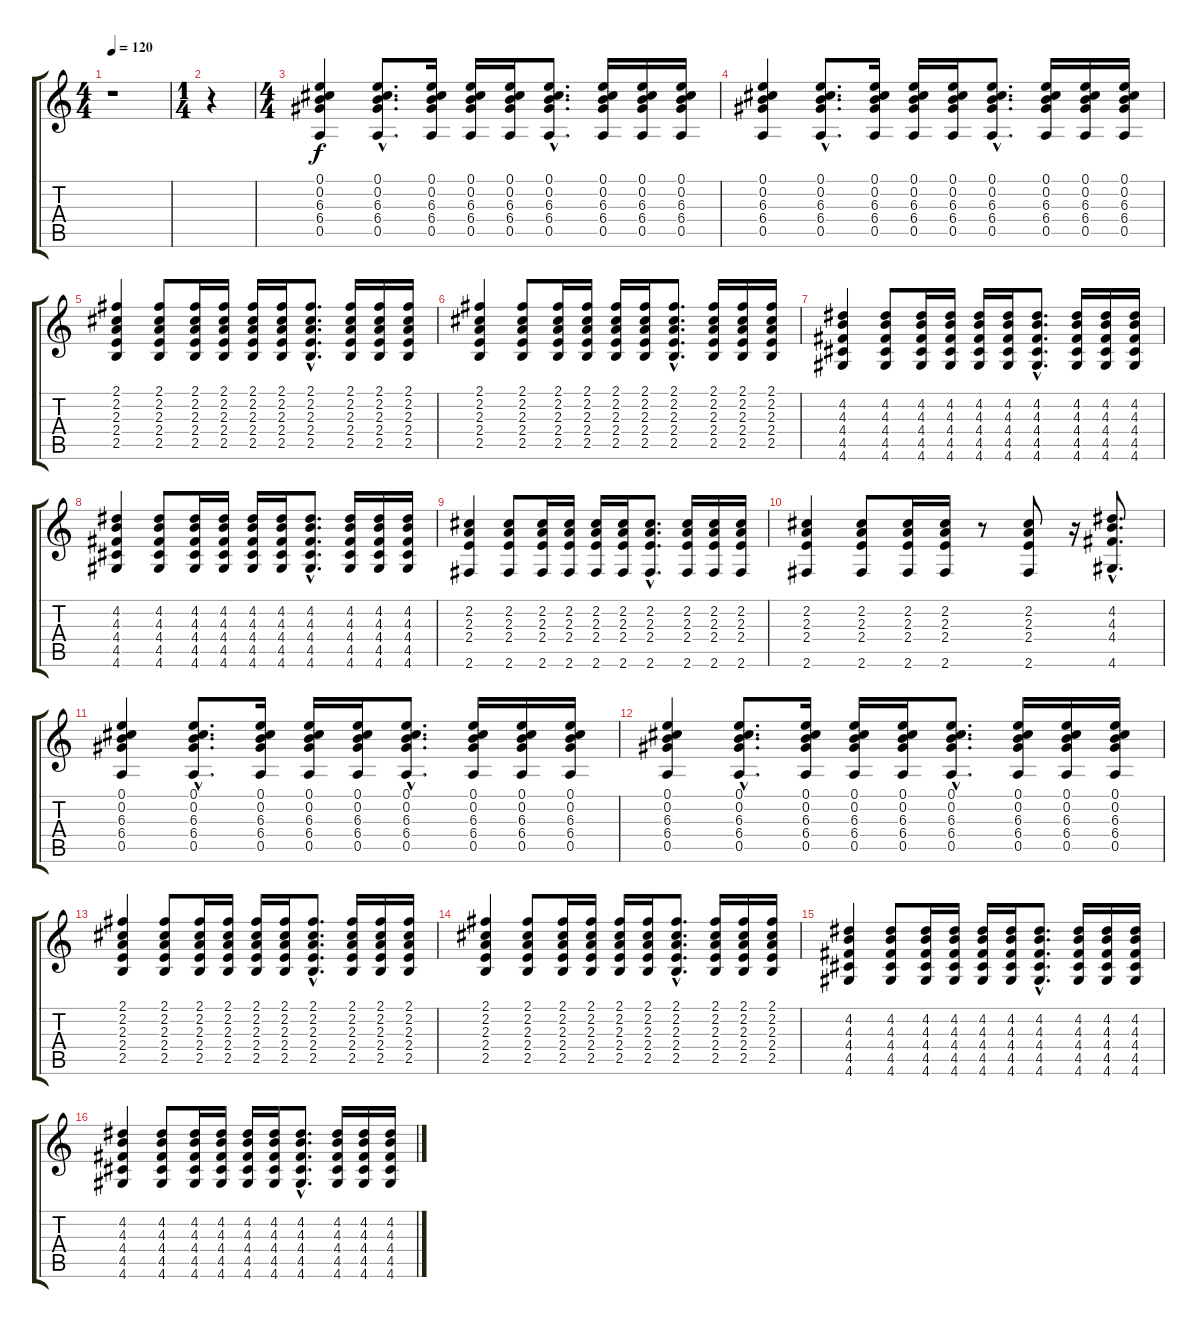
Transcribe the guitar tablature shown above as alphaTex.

\track "" {instrument acousticguitarsteel}
\staff {score tabs}
\tuning (E4 B3 G3 D3 A2 E2) {hide}
\ts (4 4)
\tempo 120
\clef g2
\ks c
r.1{dy f instrument acousticguitarsteel} |
\ts (1 4)
r.4 |
\ts (4 4)
(0.1 0.2 6.3 6.4 0.5).4 (0.1{hac} 0.2{hac} 6.3{hac} 6.4{hac} 0.5{hac}).8{d} (0.1 0.2 6.3 6.4 0.5).16 (0.1 0.2 6.3 6.4 0.5).16 (0.1 0.2 6.3 6.4 0.5).16 (0.1{hac} 0.2{hac} 6.3{hac} 6.4{hac} 0.5{hac}).8{d} (0.1 0.2 6.3 6.4 0.5).16 (0.1 0.2 6.3 6.4 0.5).16 (0.1 0.2 6.3 6.4 0.5).16 |
(0.1 0.2 6.3 6.4 0.5).4 (0.1{hac} 0.2{hac} 6.3{hac} 6.4{hac} 0.5{hac}).8{d} (0.1 0.2 6.3 6.4 0.5).16 (0.1 0.2 6.3 6.4 0.5).16 (0.1 0.2 6.3 6.4 0.5).16 (0.1{hac} 0.2{hac} 6.3{hac} 6.4{hac} 0.5{hac}).8{d} (0.1 0.2 6.3 6.4 0.5).16 (0.1 0.2 6.3 6.4 0.5).16 (0.1 0.2 6.3 6.4 0.5).16 |
(2.1 2.2 2.3 2.4 2.5).4 (2.1 2.2 2.3 2.4 2.5).8 (2.1 2.2 2.3 2.4 2.5).16 (2.1 2.2 2.3 2.4 2.5).16 (2.1 2.2 2.3 2.4 2.5).16 (2.1 2.2 2.3 2.4 2.5).16 (2.1{hac} 2.2{hac} 2.3{hac} 2.4{hac} 2.5{hac}).8{d} (2.1 2.2 2.3 2.4 2.5).16 (2.1 2.2 2.3 2.4 2.5).16 (2.1 2.2 2.3 2.4 2.5).16 |
(2.1 2.2 2.3 2.4 2.5).4 (2.1 2.2 2.3 2.4 2.5).8 (2.1 2.2 2.3 2.4 2.5).16 (2.1 2.2 2.3 2.4 2.5).16 (2.1 2.2 2.3 2.4 2.5).16 (2.1 2.2 2.3 2.4 2.5).16 (2.1{hac} 2.2{hac} 2.3{hac} 2.4{hac} 2.5{hac}).8{d} (2.1 2.2 2.3 2.4 2.5).16 (2.1 2.2 2.3 2.4 2.5).16 (2.1 2.2 2.3 2.4 2.5).16 |
(4.2 4.3 4.4 4.5 4.6).4 (4.2 4.3 4.4 4.5 4.6).8 (4.2 4.3 4.4 4.5 4.6).16 (4.2 4.3 4.4 4.5 4.6).16 (4.2 4.3 4.4 4.5 4.6).16 (4.2 4.3 4.4 4.5 4.6).16 (4.2{hac} 4.3{hac} 4.4{hac} 4.5{hac} 4.6{hac}).8{d} (4.2 4.3 4.4 4.5 4.6).16 (4.2 4.3 4.4 4.5 4.6).16 (4.2 4.3 4.4 4.5 4.6).16 |
(4.2 4.3 4.4 4.5 4.6).4 (4.2 4.3 4.4 4.5 4.6).8 (4.2 4.3 4.4 4.5 4.6).16 (4.2 4.3 4.4 4.5 4.6).16 (4.2 4.3 4.4 4.5 4.6).16 (4.2 4.3 4.4 4.5 4.6).16 (4.2{hac} 4.3{hac} 4.4{hac} 4.5{hac} 4.6{hac}).8{d} (4.2 4.3 4.4 4.5 4.6).16 (4.2 4.3 4.4 4.5 4.6).16 (4.2 4.3 4.4 4.5 4.6).16 |
(2.2 2.3 2.4 2.6).4 (2.2 2.3 2.4 2.6).8 (2.2 2.3 2.4 2.6).16 (2.2 2.3 2.4 2.6).16 (2.2 2.3 2.4 2.6).16 (2.2 2.3 2.4 2.6).16 (2.2{hac} 2.3{hac} 2.4{hac} 2.6{hac}).8{d} (2.2 2.3 2.4 2.6).16 (2.2 2.3 2.4 2.6).16 (2.2 2.3 2.4 2.6).16 |
(2.2 2.3 2.4 2.6).4 (2.2 2.3 2.4 2.6).8 (2.2 2.3 2.4 2.6).16 (2.2 2.3 2.4 2.6).16 r.8 (2.2 2.3 2.4 2.6).8 r.16 (4.2{hac} 4.3{hac} 4.4{hac} 4.6{hac}).8{d} |
(0.1 0.2 6.3 6.4 0.5).4 (0.1{hac} 0.2{hac} 6.3{hac} 6.4{hac} 0.5{hac}).8{d} (0.1 0.2 6.3 6.4 0.5).16 (0.1 0.2 6.3 6.4 0.5).16 (0.1 0.2 6.3 6.4 0.5).16 (0.1{hac} 0.2{hac} 6.3{hac} 6.4{hac} 0.5{hac}).8{d} (0.1 0.2 6.3 6.4 0.5).16 (0.1 0.2 6.3 6.4 0.5).16 (0.1 0.2 6.3 6.4 0.5).16 |
(0.1 0.2 6.3 6.4 0.5).4 (0.1{hac} 0.2{hac} 6.3{hac} 6.4{hac} 0.5{hac}).8{d} (0.1 0.2 6.3 6.4 0.5).16 (0.1 0.2 6.3 6.4 0.5).16 (0.1 0.2 6.3 6.4 0.5).16 (0.1{hac} 0.2{hac} 6.3{hac} 6.4{hac} 0.5{hac}).8{d} (0.1 0.2 6.3 6.4 0.5).16 (0.1 0.2 6.3 6.4 0.5).16 (0.1 0.2 6.3 6.4 0.5).16 |
(2.1 2.2 2.3 2.4 2.5).4 (2.1 2.2 2.3 2.4 2.5).8 (2.1 2.2 2.3 2.4 2.5).16 (2.1 2.2 2.3 2.4 2.5).16 (2.1 2.2 2.3 2.4 2.5).16 (2.1 2.2 2.3 2.4 2.5).16 (2.1{hac} 2.2{hac} 2.3{hac} 2.4{hac} 2.5{hac}).8{d} (2.1 2.2 2.3 2.4 2.5).16 (2.1 2.2 2.3 2.4 2.5).16 (2.1 2.2 2.3 2.4 2.5).16 |
(2.1 2.2 2.3 2.4 2.5).4 (2.1 2.2 2.3 2.4 2.5).8 (2.1 2.2 2.3 2.4 2.5).16 (2.1 2.2 2.3 2.4 2.5).16 (2.1 2.2 2.3 2.4 2.5).16 (2.1 2.2 2.3 2.4 2.5).16 (2.1{hac} 2.2{hac} 2.3{hac} 2.4{hac} 2.5{hac}).8{d} (2.1 2.2 2.3 2.4 2.5).16 (2.1 2.2 2.3 2.4 2.5).16 (2.1 2.2 2.3 2.4 2.5).16 |
(4.2 4.3 4.4 4.5 4.6).4 (4.2 4.3 4.4 4.5 4.6).8 (4.2 4.3 4.4 4.5 4.6).16 (4.2 4.3 4.4 4.5 4.6).16 (4.2 4.3 4.4 4.5 4.6).16 (4.2 4.3 4.4 4.5 4.6).16 (4.2{hac} 4.3{hac} 4.4{hac} 4.5{hac} 4.6{hac}).8{d} (4.2 4.3 4.4 4.5 4.6).16 (4.2 4.3 4.4 4.5 4.6).16 (4.2 4.3 4.4 4.5 4.6).16 |
(4.2 4.3 4.4 4.5 4.6).4 (4.2 4.3 4.4 4.5 4.6).8 (4.2 4.3 4.4 4.5 4.6).16 (4.2 4.3 4.4 4.5 4.6).16 (4.2 4.3 4.4 4.5 4.6).16 (4.2 4.3 4.4 4.5 4.6).16 (4.2{hac} 4.3{hac} 4.4{hac} 4.5{hac} 4.6{hac}).8{d} (4.2 4.3 4.4 4.5 4.6).16 (4.2 4.3 4.4 4.5 4.6).16 (4.2 4.3 4.4 4.5 4.6).16
